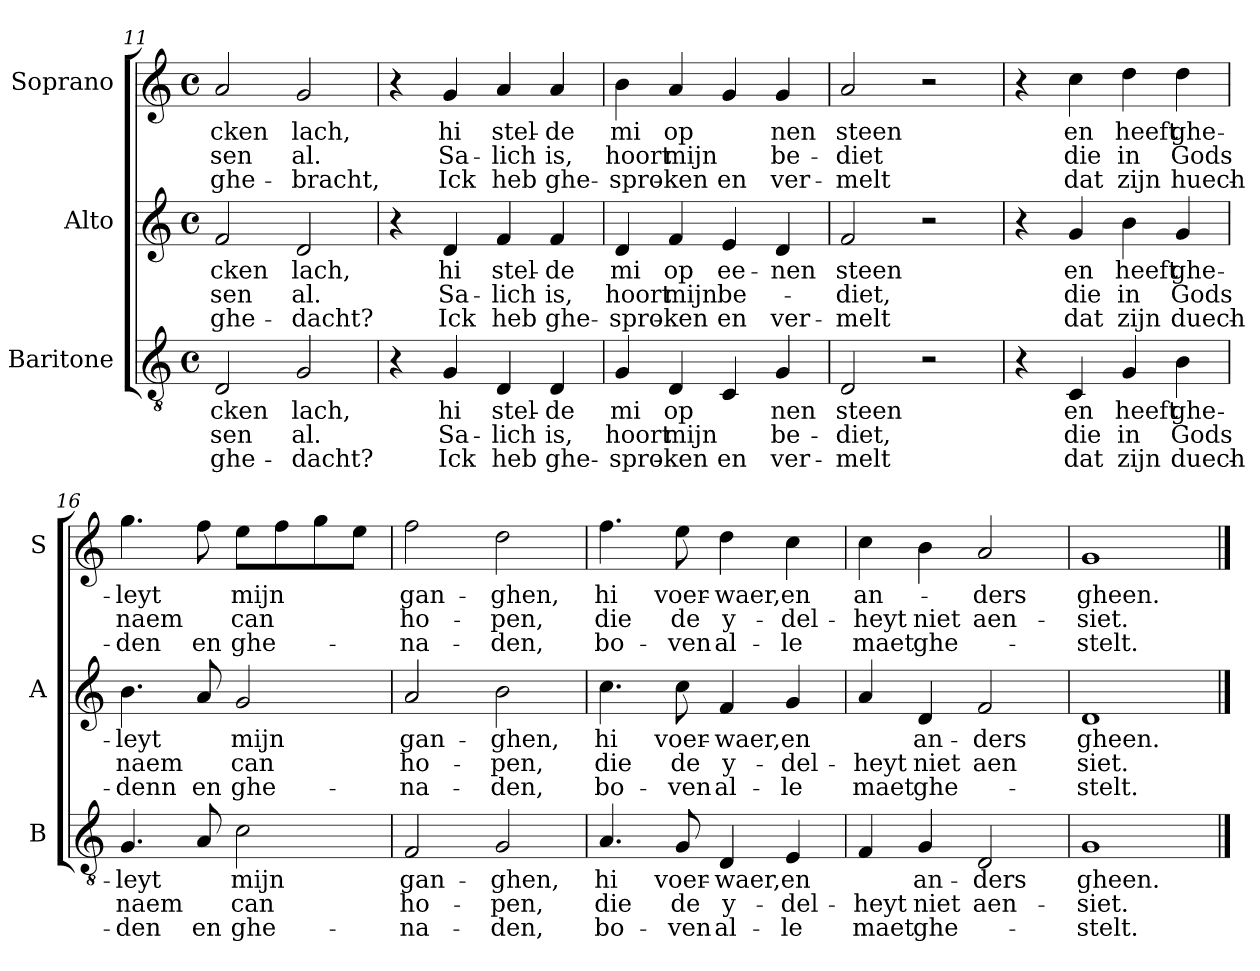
**kern	**text	**text	**text	**kern	**text	**text	**text	**kern	**text	**text	**text
*part3	*part3	*part3	*part3	*part2	*part2	*part2	*part2	*part1	*part1	*part1	*part1
*staff3	*staff3	*staff3	*staff3	*staff2	*staff2	*staff2	*staff2	*staff1	*staff1	*staff1	*staff1
*I"Baritone	*	*	*	*I"Alto	*	*	*	*I"Soprano	*	*	*
*I'B	*	*	*	*I'A	*	*	*	*I'S	*	*	*
!!LO:PB:g=z
*clefGv2	*	*	*	*clefG2	*	*	*	*clefG2	*	*	*
*k[]	*	*	*	*k[]	*	*	*	*k[]	*	*	*
*C:	*	*	*	*C:	*	*	*	*C:	*	*	*
*M4/4	*	*	*	*M4/4	*	*	*	*M4/4	*	*	*
*met(c)	*	*	*	*met(c)	*	*	*	*met(c)	*	*	*
=11	=11	=11	=11	=11	=11	=11	=11	=11	=11	=11	=11
!	!LO:LY:b	!LO:LY:b	!LO:LY:b	!	!LO:LY:b	!LO:LY:b	!LO:LY:b	!	!LO:LY:b	!LO:LY:b	!LO:LY:b
2D/	-cken	-sen	-ghe-	2f/	-cken	-sen	-ghe-	2a/	-cken	-sen	-ghe-
!	!LO:LY:b	!LO:LY:b	!LO:LY:b	!	!LO:LY:b	!LO:LY:b	!LO:LY:b	!	!LO:LY:b	!LO:LY:b	!LO:LY:b
2G/	lach,	al.	-dacht?	2d/	lach,	al.	-dacht?	2g/	lach,	al.	-bracht,
=12	=12	=12	=12	=12	=12	=12	=12	=12	=12	=12	=12
4r	.	.	.	4r	.	.	.	4r	.	.	.
!	!LO:LY:b	!LO:LY:b	!LO:LY:b	!	!LO:LY:b	!LO:LY:b	!LO:LY:b	!	!LO:LY:b	!LO:LY:b	!LO:LY:b
4G/	hi	Sa-	Ick	4d/	hi	Sa-	Ick	4g/	hi	Sa-	Ick
!	!LO:LY:b	!LO:LY:b	!LO:LY:b	!	!LO:LY:b	!LO:LY:b	!LO:LY:b	!	!LO:LY:b	!LO:LY:b	!LO:LY:b
4D/	stel-	-lich	heb	4f/	stel-	-lich	heb	4a/	stel-	-lich	heb
!	!LO:LY:b	!LO:LY:b	!LO:LY:b	!	!LO:LY:b	!LO:LY:b	!LO:LY:b	!	!LO:LY:b	!LO:LY:b	!LO:LY:b
4D/	-de	is,	ghe-	4f/	-de	is,	ghe-	4a/	-de	is,	ghe-
=13	=13	=13	=13	=13	=13	=13	=13	=13	=13	=13	=13
!	!LO:LY:b	!LO:LY:b	!LO:LY:b	!	!LO:LY:b	!LO:LY:b	!LO:LY:b	!	!LO:LY:b	!LO:LY:b	!LO:LY:b
4G/	mi	hoort	-spro-	4d/	mi	hoort	-spro-	4b\	mi	hoort	-spro-
!	!LO:LY:b	!LO:LY:b	!LO:LY:b	!	!LO:LY:b	!LO:LY:b	!LO:LY:b	!	!LO:LY:b	!LO:LY:b	!LO:LY:b
4D/	op	mijn	-ken	4f/	op	mijn	-ken	4a/	op	mijn	-ken
!	!	!	!LO:LY:b	!	!LO:LY:b	!LO:LY:b	!LO:LY:b	!	!	!	!LO:LY:b
4C/	.	.	en	4e/	ee-	be-	en	4g/	.	.	en
!	!LO:LY:b	!LO:LY:b	!LO:LY:b	!	!LO:LY:b	!	!LO:LY:b	!	!LO:LY:b	!LO:LY:b	!LO:LY:b
4G/	-nen	be-	ver-	4d/	-nen	.	ver-	4g/	-nen	be-	ver-
=14	=14	=14	=14	=14	=14	=14	=14	=14	=14	=14	=14
!	!LO:LY:b	!LO:LY:b	!LO:LY:b	!	!LO:LY:b	!LO:LY:b	!LO:LY:b	!	!LO:LY:b	!LO:LY:b	!LO:LY:b
2D/	steen	-diet,	-melt	2f/	steen	-diet,	-melt	2a/	steen	-diet	-melt
2r	.	.	.	2r	.	.	.	2r	.	.	.
=15	=15	=15	=15	=15	=15	=15	=15	=15	=15	=15	=15
4r	.	.	.	4r	.	.	.	4r	.	.	.
!	!LO:LY:b	!LO:LY:b	!LO:LY:b	!	!LO:LY:b	!LO:LY:b	!LO:LY:b	!	!LO:LY:b	!LO:LY:b	!LO:LY:b
4C/	en	die	dat	4g/	en	die	dat	4cc\	en	die	dat
!	!LO:LY:b	!LO:LY:b	!LO:LY:b	!	!LO:LY:b	!LO:LY:b	!LO:LY:b	!	!LO:LY:b	!LO:LY:b	!LO:LY:b
4G/	heeft	in	zijn	4b\	heeft	in	zijn	4dd\	heeft	in	zijn
!	!LO:LY:b	!LO:LY:b	!LO:LY:b	!	!LO:LY:b	!LO:LY:b	!LO:LY:b	!	!LO:LY:b	!LO:LY:b	!LO:LY:b
4B\	ghe-	Gods	duech-	4g/	ghe-	Gods	duech-	4dd\	ghe-	Gods	huech-
!!LO:LB:g=z
=16	=16	=16	=16	=16	=16	=16	=16	=16	=16	=16	=16
!	!LO:LY:b	!LO:LY:b	!LO:LY:b	!	!LO:LY:b	!LO:LY:b	!LO:LY:b	!	!LO:LY:b	!LO:LY:b	!LO:LY:b
4.G/	-leyt	naem	-den	4.b\	-leyt	naem	-denn	4.gg\	-leyt	naem	-den
!	!	!	!LO:LY:b	!	!	!	!LO:LY:b	!	!	!	!LO:LY:b
8A/	.	.	en	8a/	.	.	en	8ff\	.	.	en
!	!LO:LY:b	!LO:LY:b	!LO:LY:b	!	!LO:LY:b	!LO:LY:b	!LO:LY:b	!	!LO:LY:b	!LO:LY:b	!LO:LY:b
2c\	mijn	can	ghe-	2g/	mijn	can	ghe-	8ee\L	mijn	can	ghe-
.	.	.	.	.	.	.	.	8ff\	.	.	.
.	.	.	.	.	.	.	.	8gg\	.	.	.
.	.	.	.	.	.	.	.	8ee\J	.	.	.
=17	=17	=17	=17	=17	=17	=17	=17	=17	=17	=17	=17
!	!LO:LY:b	!LO:LY:b	!LO:LY:b	!	!LO:LY:b	!LO:LY:b	!LO:LY:b	!	!LO:LY:b	!LO:LY:b	!LO:LY:b
2F/	gan-	ho-	-na-	2a/	gan-	ho-	-na-	2ff\	gan-	ho-	-na-
!	!LO:LY:b	!LO:LY:b	!LO:LY:b	!	!LO:LY:b	!LO:LY:b	!LO:LY:b	!	!LO:LY:b	!LO:LY:b	!LO:LY:b
2G/	-ghen,	-pen,	-den,	2b\	-ghen,	-pen,	-den,	2dd\	-ghen,	-pen,	-den,
=18	=18	=18	=18	=18	=18	=18	=18	=18	=18	=18	=18
!	!LO:LY:b	!LO:LY:b	!LO:LY:b	!	!LO:LY:b	!LO:LY:b	!LO:LY:b	!	!LO:LY:b	!LO:LY:b	!LO:LY:b
4.A/	hi	die	bo-	4.cc\	hi	die	bo-	4.ff\	hi	die	bo-
!	!LO:LY:b	!LO:LY:b	!LO:LY:b	!	!LO:LY:b	!LO:LY:b	!LO:LY:b	!	!LO:LY:b	!LO:LY:b	!LO:LY:b
8G/	voer-	de	-ven	8cc\	voer-	de	-ven	8ee\	voer-	de	-ven
!	!LO:LY:b	!LO:LY:b	!LO:LY:b	!	!LO:LY:b	!LO:LY:b	!LO:LY:b	!	!LO:LY:b	!LO:LY:b	!LO:LY:b
4D/	-waer,	y-	al-	4f/	-waer,	y-	al-	4dd\	-waer,	y-	al-
!	!LO:LY:b	!LO:LY:b	!LO:LY:b	!	!LO:LY:b	!LO:LY:b	!LO:LY:b	!	!LO:LY:b	!LO:LY:b	!LO:LY:b
4E/	en	-del-	-le	4g/	en	-del-	-le	4cc\	en	-del-	-le
=19	=19	=19	=19	=19	=19	=19	=19	=19	=19	=19	=19
!	!	!LO:LY:b	!LO:LY:b	!	!	!LO:LY:b	!LO:LY:b	!	!LO:LY:b	!LO:LY:b	!LO:LY:b
4F/	.	-heyt	maet	4a/	.	-heyt	maet	4cc\	an-	-heyt	maet
!	!LO:LY:b	!LO:LY:b	!LO:LY:b	!	!LO:LY:b	!LO:LY:b	!LO:LY:b	!	!	!LO:LY:b	!LO:LY:b
4G/	an-	niet	ghe-	4d/	an-	niet	ghe-	4b\	.	niet	ghe-
!	!LO:LY:b	!LO:LY:b	!	!	!LO:LY:b	!LO:LY:b	!	!	!LO:LY:b	!LO:LY:b	!
2D/	-ders	aen-	.	2f/	-ders	aen	.	2a/	-ders	aen-	.
=20	=20	=20	=20	=20	=20	=20	=20	=20	=20	=20	=20
!	!LO:LY:b	!LO:LY:b	!LO:LY:b	!	!LO:LY:b	!LO:LY:b	!LO:LY:b	!	!LO:LY:b	!LO:LY:b	!LO:LY:b
1G	gheen.	-siet.	-stelt.	1d	gheen.	siet.	-stelt.	1g	gheen.	-siet.	-stelt.
==	==	==	==	==	==	==	==	==	==	==	==
*-	*-	*-	*-	*-	*-	*-	*-	*-	*-	*-	*-
